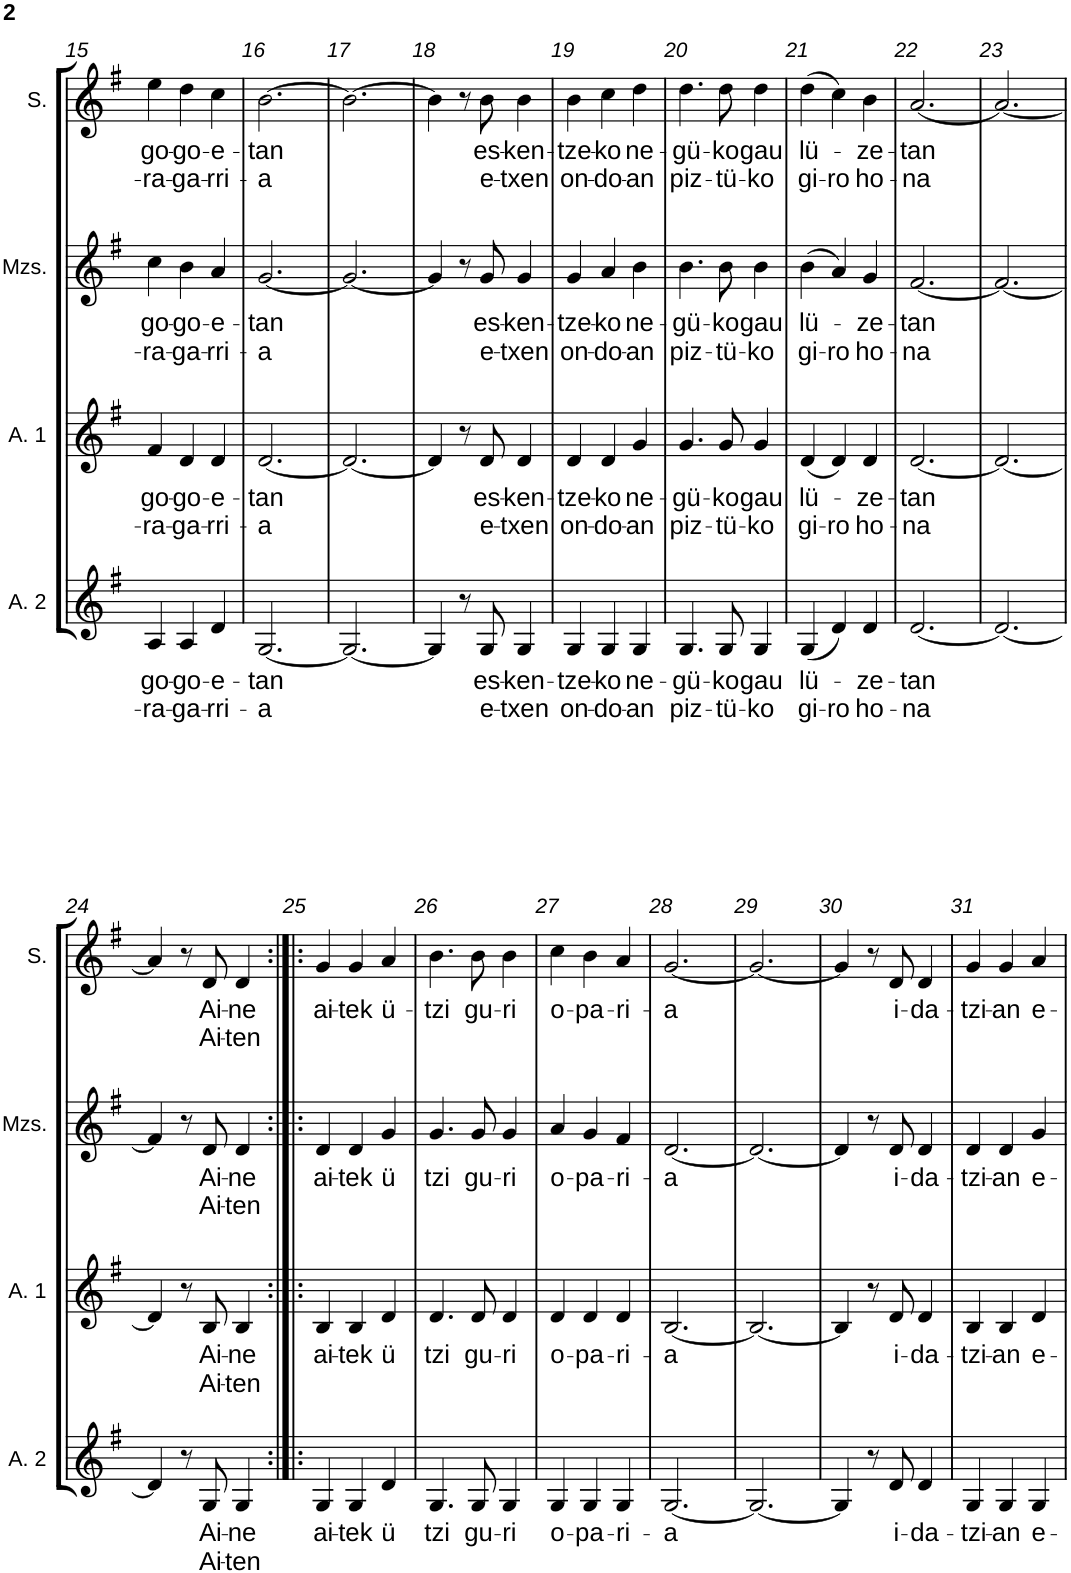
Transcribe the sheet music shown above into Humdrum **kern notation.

**kern	**text	**text	**kern	**text	**text	**kern	**text	**text	**kern	**text	**text
*part4	*part4	*part4	*part3	*part3	*part3	*part2	*part2	*part2	*part1	*part1	*part1
*staff4	*staff4	*staff4	*staff3	*staff3	*staff3	*staff2	*staff2	*staff2	*staff1	*staff1	*staff1
*I"Alto 2	*	*	*I"Alto 1	*	*	*I"Mezzo-Soprano	*	*	*I"Soprano	*	*
*I'A. 2	*	*	*I'A. 1	*	*	*I'Mzs.	*	*	*I'S.	*	*
!!LO:PB:g=z
*clefG2	*	*	*clefG2	*	*	*clefG2	*	*	*clefG2	*	*
*k[f#]	*	*	*k[f#]	*	*	*k[f#]	*	*	*k[f#]	*	*
*M3/4	*	*	*M3/4	*	*	*M3/4	*	*	*M3/4	*	*
=15	=15	=15	=15	=15	=15	=15	=15	=15	=15	=15	=15
!	!LO:LY:b	!LO:LY:b	!	!LO:LY:b	!LO:LY:b	!	!LO:LY:b	!LO:LY:b	!	!LO:LY:b	!LO:LY:b
4A/	go-	-ra-	4f#/	go-	-ra-	4cc\	go-	-ra-	4ee\	go-	-ra-
!	!LO:LY:b	!LO:LY:b	!	!LO:LY:b	!LO:LY:b	!	!LO:LY:b	!LO:LY:b	!	!LO:LY:b	!LO:LY:b
4A/	-go-	-ga-	4d/	-go-	-ga-	4b\	-go-	-ga-	4dd\	-go-	-ga-
!	!LO:LY:b	!LO:LY:b	!	!LO:LY:b	!LO:LY:b	!	!LO:LY:b	!LO:LY:b	!	!LO:LY:b	!LO:LY:b
4d/	-e-	-rri-	4d/	-e-	-rri-	4a/	-e-	-rri-	4cc\	-e-	-rri-
=16	=16	=16	=16	=16	=16	=16	=16	=16	=16	=16	=16
!	!LO:LY:b	!LO:LY:b	!	!LO:LY:b	!LO:LY:b	!	!LO:LY:b	!LO:LY:b	!	!LO:LY:b	!LO:LY:b
[2.G/	-tan	-a	[2.d/	-tan	-a	[2.g/	-tan	-a	[2.b\	-tan	-a
=17	=17	=17	=17	=17	=17	=17	=17	=17	=17	=17	=17
2.G/_	.	.	2.d/_	.	.	2.g/_	.	.	2.b\_	.	.
=18	=18	=18	=18	=18	=18	=18	=18	=18	=18	=18	=18
4G/]	.	.	4d/]	.	.	4g/]	.	.	4b\]	.	.
8r	.	.	8r	.	.	8r	.	.	8r	.	.
!	!LO:LY:b	!LO:LY:b	!	!LO:LY:b	!LO:LY:b	!	!LO:LY:b	!LO:LY:b	!	!LO:LY:b	!LO:LY:b
8G/	es-	e-	8d/	es-	e-	8g/	es-	e-	8b\	es-	e-
!	!LO:LY:b	!LO:LY:b	!	!LO:LY:b	!LO:LY:b	!	!LO:LY:b	!LO:LY:b	!	!LO:LY:b	!LO:LY:b
4G/	-ken-	-txen	4d/	-ken-	-txen	4g/	-ken-	-txen	4b\	-ken-	-txen
=19	=19	=19	=19	=19	=19	=19	=19	=19	=19	=19	=19
!	!LO:LY:b	!LO:LY:b	!	!LO:LY:b	!LO:LY:b	!	!LO:LY:b	!LO:LY:b	!	!LO:LY:b	!LO:LY:b
4G/	-tze-	on-	4d/	-tze-	on-	4g/	-tze-	on-	4b\	-tze-	on-
!	!LO:LY:b	!LO:LY:b	!	!LO:LY:b	!LO:LY:b	!	!LO:LY:b	!LO:LY:b	!	!LO:LY:b	!LO:LY:b
4G/	-ko	-do-	4d/	-ko	-do-	4a/	-ko	-do-	4cc\	-ko	-do-
!	!LO:LY:b	!LO:LY:b	!	!LO:LY:b	!LO:LY:b	!	!LO:LY:b	!LO:LY:b	!	!LO:LY:b	!LO:LY:b
4G/	ne-	-an	4g/	ne-	-an	4b\	ne-	-an	4dd\	ne-	-an
=20	=20	=20	=20	=20	=20	=20	=20	=20	=20	=20	=20
!	!LO:LY:b	!LO:LY:b	!	!LO:LY:b	!LO:LY:b	!	!LO:LY:b	!LO:LY:b	!	!LO:LY:b	!LO:LY:b
4.G/	-gü-	piz-	4.g/	-gü-	piz-	4.b\	-gü-	piz-	4.dd\	-gü-	piz-
!	!LO:LY:b	!LO:LY:b	!	!LO:LY:b	!LO:LY:b	!	!LO:LY:b	!LO:LY:b	!	!LO:LY:b	!LO:LY:b
8G/	-ko	-tü-	8g/	-ko	-tü-	8b\	-ko	-tü-	8dd\	-ko	-tü-
!	!LO:LY:b	!LO:LY:b	!	!LO:LY:b	!LO:LY:b	!	!LO:LY:b	!LO:LY:b	!	!LO:LY:b	!LO:LY:b
4G/	gau	-ko	4g/	gau	-ko	4b\	gau	-ko	4dd\	gau	-ko
=21	=21	=21	=21	=21	=21	=21	=21	=21	=21	=21	=21
!	!LO:LY:b	!LO:LY:b	!	!LO:LY:b	!LO:LY:b	!	!LO:LY:b	!LO:LY:b	!	!LO:LY:b	!LO:LY:b
(4G/	lü-	gi-	(4d/	lü-	gi-	(4b\	lü-	gi-	(4dd\	lü-	gi-
!	!	!LO:LY:b	!	!	!LO:LY:b	!	!	!LO:LY:b	!	!	!LO:LY:b
4d/)	.	-ro	4d/)	.	-ro	4a/)	.	-ro	4cc\)	.	-ro
!	!LO:LY:b	!LO:LY:b	!	!LO:LY:b	!LO:LY:b	!	!LO:LY:b	!LO:LY:b	!	!LO:LY:b	!LO:LY:b
4d/	-ze-	ho-	4d/	-ze-	ho-	4g/	-ze-	ho-	4b\	-ze-	ho-
=22	=22	=22	=22	=22	=22	=22	=22	=22	=22	=22	=22
!	!LO:LY:b	!LO:LY:b	!	!LO:LY:b	!LO:LY:b	!	!LO:LY:b	!LO:LY:b	!	!LO:LY:b	!LO:LY:b
[2.d/	-tan	-na	[2.d/	-tan	-na	[2.f#/	-tan	-na	[2.a/	-tan	-na
=23	=23	=23	=23	=23	=23	=23	=23	=23	=23	=23	=23
2.d/_	.	.	2.d/_	.	.	2.f#/_	.	.	2.a/_	.	.
!!LO:LB:g=z
=24	=24	=24	=24	=24	=24	=24	=24	=24	=24	=24	=24
4d/]	.	.	4d/]	.	.	4f#/]	.	.	4a/]	.	.
8r	.	.	8r	.	.	8r	.	.	8r	.	.
!	!LO:LY:b	!LO:LY:b	!	!LO:LY:b	!LO:LY:b	!	!LO:LY:b	!LO:LY:b	!	!LO:LY:b	!LO:LY:b
8G/	Ai-	Ai-	8B/	Ai-	Ai-	8d/	Ai-	Ai-	8d/	Ai-	Ai-
!	!LO:LY:b	!LO:LY:b	!	!LO:LY:b	!LO:LY:b	!	!LO:LY:b	!LO:LY:b	!	!LO:LY:b	!LO:LY:b
4G/	-ne	-ten	4B/	-ne	-ten	4d/	-ne	-ten	4d/	-ne	-ten
=25:|!|:	=25:|!|:	=25:|!|:	=25:|!|:	=25:|!|:	=25:|!|:	=25:|!|:	=25:|!|:	=25:|!|:	=25:|!|:	=25:|!|:	=25:|!|:
!	!LO:LY:b	!	!	!LO:LY:b	!	!	!LO:LY:b	!	!	!LO:LY:b	!
4G/	ai-	.	4B/	ai-	.	4d/	ai-	.	4g/	ai-	.
!	!LO:LY:b	!	!	!LO:LY:b	!	!	!LO:LY:b	!	!	!LO:LY:b	!
4G/	-tek	.	4B/	-tek	.	4d/	-tek	.	4g/	-tek	.
!	!LO:LY:b	!	!	!LO:LY:b	!	!	!LO:LY:b	!	!	!LO:LY:b	!
4d/	ü	.	4d/	ü	.	4g/	ü	.	4a/	ü-	.
=26	=26	=26	=26	=26	=26	=26	=26	=26	=26	=26	=26
!	!LO:LY:b	!	!	!LO:LY:b	!	!	!LO:LY:b	!	!	!LO:LY:b	!
4.G/	-tzi	.	4.d/	-tzi	.	4.g/	-tzi	.	4.b\	-tzi	.
!	!LO:LY:b	!	!	!LO:LY:b	!	!	!LO:LY:b	!	!	!LO:LY:b	!
8G/	gu-	.	8d/	gu-	.	8g/	gu-	.	8b\	gu-	.
!	!LO:LY:b	!	!	!LO:LY:b	!	!	!LO:LY:b	!	!	!LO:LY:b	!
4G/	-ri	.	4d/	-ri	.	4g/	-ri	.	4b\	-ri	.
=27	=27	=27	=27	=27	=27	=27	=27	=27	=27	=27	=27
!	!LO:LY:b	!	!	!LO:LY:b	!	!	!LO:LY:b	!	!	!LO:LY:b	!
4G/	o-	.	4d/	o-	.	4a/	o-	.	4cc\	o-	.
!	!LO:LY:b	!	!	!LO:LY:b	!	!	!LO:LY:b	!	!	!LO:LY:b	!
4G/	-pa-	.	4d/	-pa-	.	4g/	-pa-	.	4b\	-pa-	.
!	!LO:LY:b	!	!	!LO:LY:b	!	!	!LO:LY:b	!	!	!LO:LY:b	!
4G/	-ri-	.	4d/	-ri-	.	4f#/	-ri-	.	4a/	-ri-	.
=28	=28	=28	=28	=28	=28	=28	=28	=28	=28	=28	=28
!	!LO:LY:b	!	!	!LO:LY:b	!	!	!LO:LY:b	!	!	!LO:LY:b	!
[2.G/	-a	.	[2.B/	-a	.	[2.d/	-a	.	[2.g/	-a	.
=29	=29	=29	=29	=29	=29	=29	=29	=29	=29	=29	=29
2.G/_	.	.	2.B/_	.	.	2.d/_	.	.	2.g/_	.	.
=30	=30	=30	=30	=30	=30	=30	=30	=30	=30	=30	=30
4G/]	.	.	4B/]	.	.	4d/]	.	.	4g/]	.	.
8r	.	.	8r	.	.	8r	.	.	8r	.	.
!	!LO:LY:b	!	!	!LO:LY:b	!	!	!LO:LY:b	!	!	!LO:LY:b	!
8d/	i-	.	8d/	i-	.	8d/	i-	.	8d/	i-	.
!	!LO:LY:b	!	!	!LO:LY:b	!	!	!LO:LY:b	!	!	!LO:LY:b	!
4d/	-da-	.	4d/	-da-	.	4d/	-da-	.	4d/	-da-	.
=31	=31	=31	=31	=31	=31	=31	=31	=31	=31	=31	=31
!	!LO:LY:b	!	!	!LO:LY:b	!	!	!LO:LY:b	!	!	!LO:LY:b	!
4G/	-tzi-	.	4B/	-tzi-	.	4d/	-tzi-	.	4g/	-tzi-	.
!	!LO:LY:b	!	!	!LO:LY:b	!	!	!LO:LY:b	!	!	!LO:LY:b	!
4G/	-an	.	4B/	-an	.	4d/	-an	.	4g/	-an	.
!	!LO:LY:b	!	!	!LO:LY:b	!	!	!LO:LY:b	!	!	!LO:LY:b	!
4G/	e-	.	4d/	e-	.	4g/	e-	.	4a/	e-	.
=	=	=	=	=	=	=	=	=	=	=	=
*-	*-	*-	*-	*-	*-	*-	*-	*-	*-	*-	*-
